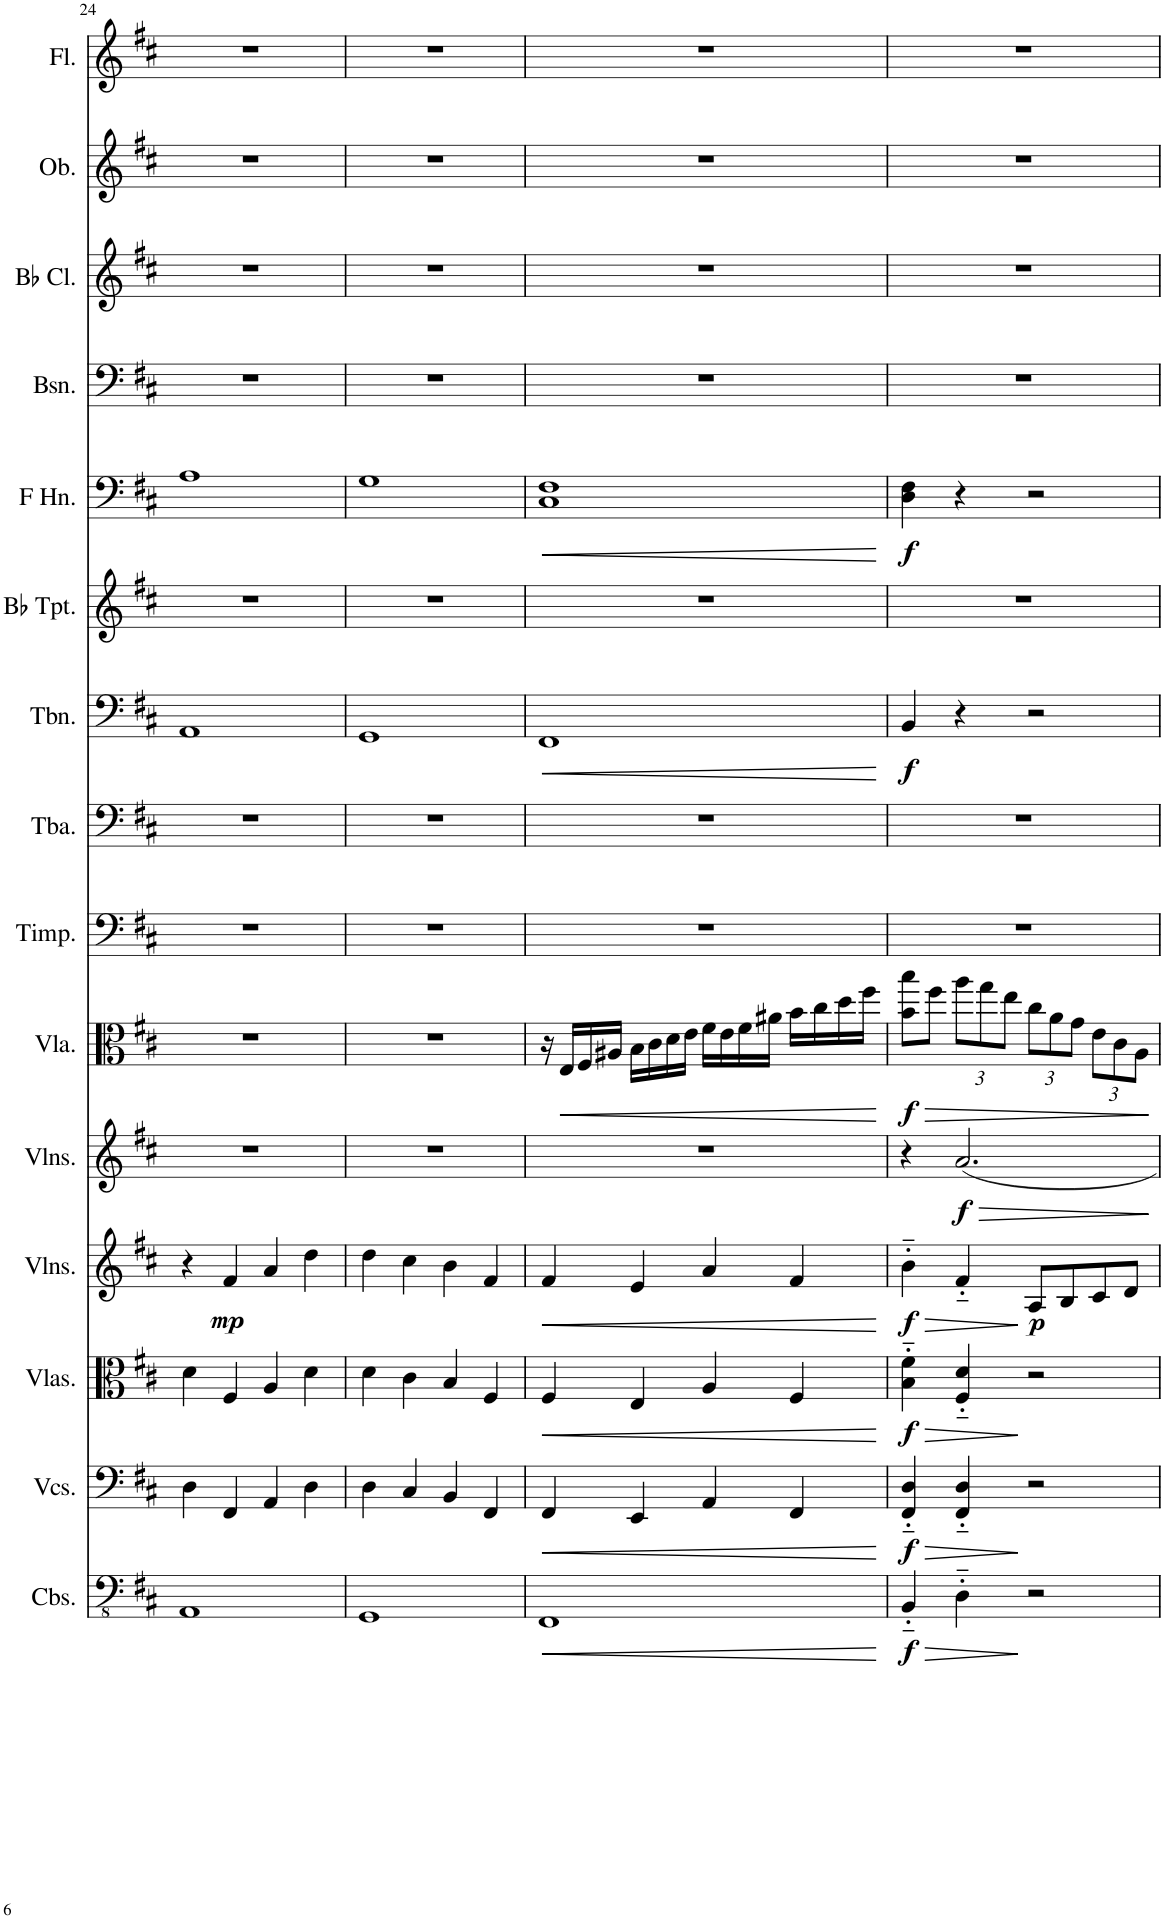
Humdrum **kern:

**kern	**dynam	**kern	**dynam	**kern	**dynam	**kern	**dynam	**kern	**dynam	**kern	**dynam	**kern	**kern	**kern	**dynam	**kern	**kern	**dynam	**kern	**kern	**kern	**kern
*part15	*part15	*part14	*part14	*part13	*part13	*part12	*part12	*part11	*part11	*part10	*part10	*part9	*part8	*part7	*part7	*part6	*part5	*part5	*part4	*part3	*part2	*part1
*staff15	*staff15	*staff14	*staff14	*staff13	*staff13	*staff12	*staff12	*staff11	*staff11	*staff10	*staff10	*staff9	*staff8	*staff7	*staff7	*staff6	*staff5	*staff5	*staff4	*staff3	*staff2	*staff1
*I"Contrabasses	*	*I"Violoncellos	*	*I"Violas	*	*I"Violins	*	*I"Violins	*	*I"Viola	*	*I"Timpani	*I"Tuba	*I"Trombone	*	*I"Bb Trumpet	*I"Horn in F	*	*I"Bassoon	*I"Bb Clarinet	*I"Oboe	*I"Flute
*I'Cbs.	*	*I'Vcs.	*	*I'Vlas.	*	*I'Vlns.	*	*I'Vlns.	*	*I'Vla.	*	*I'Timp.	*I'Tba.	*I'Tbn.	*	*I'Bb Tpt.	*	*	*I'Bsn.	*I'Bb Cl.	*I'Ob.	*I'Fl.
!!LO:PB:g=z
*clefFv4	*	*clefF4	*	*clefC3	*	*clefG2	*	*clefG2	*	*clefC3	*	*clefF4	*clefF4	*clefF4	*	*clefG2	*clefF4	*	*clefF4	*clefG2	*clefG2	*clefG2
*	*	*	*	*	*	*	*	*	*	*	*	*	*	*	*	*ITrd1c2	*ITrd4c7	*	*	*ITrd1c2	*	*
*k[f#c#]	*	*k[f#c#]	*	*k[f#c#]	*	*k[f#c#]	*	*k[f#c#]	*	*k[f#c#]	*	*k[f#c#]	*k[f#c#]	*k[f#c#]	*	*k[f#c#]	*k[f#c#]	*	*k[f#c#]	*k[f#c#]	*k[f#c#]	*k[f#c#]
*M4/4	*	*M4/4	*	*M4/4	*	*M4/4	*	*M4/4	*	*M4/4	*	*M4/4	*M4/4	*M4/4	*	*M4/4	*M4/4	*	*M4/4	*M4/4	*M4/4	*M4/4
=24	=24	=24	=24	=24	=24	=24	=24	=24	=24	=24	=24	=24	=24	=24	=24	=24	=24	=24	=24	=24	=24	=24
1AAA	.	4D\	.	4d\	.	4r	.	1r	.	1r	.	1r	1r	1AA	.	1r	1A	.	1r	1r	1r	1r
!	!	!	!	!	!	!	!LO:DY:b	!	!	!	!	!	!	!	!	!	!	!	!	!	!	!
.	.	4FF#/	.	4F#/	.	4f#/	mp	.	.	.	.	.	.	.	.	.	.	.	.	.	.	.
.	.	4AA/	.	4A/	.	4a/	.	.	.	.	.	.	.	.	.	.	.	.	.	.	.	.
.	.	4D\	.	4d\	.	4dd\	.	.	.	.	.	.	.	.	.	.	.	.	.	.	.	.
=25	=25	=25	=25	=25	=25	=25	=25	=25	=25	=25	=25	=25	=25	=25	=25	=25	=25	=25	=25	=25	=25	=25
1GGG	.	4D\	.	4d\	.	4dd\	.	1r	.	1r	.	1r	1r	1GG	.	1r	1G	.	1r	1r	1r	1r
.	.	4C#/	.	4c#\	.	4cc#\	.	.	.	.	.	.	.	.	.	.	.	.	.	.	.	.
.	.	4BB/	.	4B/	.	4b\	.	.	.	.	.	.	.	.	.	.	.	.	.	.	.	.
.	.	4FF#/	.	4F#/	.	4f#/	.	.	.	.	.	.	.	.	.	.	.	.	.	.	.	.
=26	=26	=26	=26	=26	=26	=26	=26	=26	=26	=26	=26	=26	=26	=26	=26	=26	=26	=26	=26	=26	=26	=26
!	!LO:HP:b	!	!LO:HP:b	!	!LO:HP:b	!	!LO:HP:b	!	!	!	!	!	!	!	!LO:HP:b	!	!	!LO:HP:b	!	!	!	!
1FFF#	<	4FF#/	<	4F#/	<	4f#/	<	1r	.	16r	.	1r	1r	1FF#	<	1r	1C# 1F#	<	1r	1r	1r	1r
!	!	!	!	!	!	!	!	!	!	!	!LO:HP:b	!	!	!	!	!	!	!	!	!	!	!
.	.	.	.	.	.	.	.	.	.	16E/LL	<	.	.	.	.	.	.	.	.	.	.	.
.	.	.	.	.	.	.	.	.	.	16F#/	.	.	.	.	.	.	.	.	.	.	.	.
.	.	.	.	.	.	.	.	.	.	16A#X/JJ	.	.	.	.	.	.	.	.	.	.	.	.
.	.	4EE/	.	4E/	.	4e/	.	.	.	16B\LL	.	.	.	.	.	.	.	.	.	.	.	.
.	.	.	.	.	.	.	.	.	.	16c#\	.	.	.	.	.	.	.	.	.	.	.	.
.	.	.	.	.	.	.	.	.	.	16d\	.	.	.	.	.	.	.	.	.	.	.	.
.	.	.	.	.	.	.	.	.	.	16e\JJ	.	.	.	.	.	.	.	.	.	.	.	.
.	.	4AA/	.	4A/	.	4a/	.	.	.	16f#\LL	.	.	.	.	.	.	.	.	.	.	.	.
.	.	.	.	.	.	.	.	.	.	16e\	.	.	.	.	.	.	.	.	.	.	.	.
.	.	.	.	.	.	.	.	.	.	16f#\	.	.	.	.	.	.	.	.	.	.	.	.
.	.	.	.	.	.	.	.	.	.	16a#X\JJ	.	.	.	.	.	.	.	.	.	.	.	.
.	.	4FF#/	.	4F#/	.	4f#/	.	.	.	16b\LL	.	.	.	.	.	.	.	.	.	.	.	.
.	.	.	.	.	.	.	.	.	.	16cc#\	.	.	.	.	.	.	.	.	.	.	.	.
.	.	.	.	.	.	.	.	.	.	16dd\	.	.	.	.	.	.	.	.	.	.	.	.
.	.	.	.	.	.	.	.	.	.	16ff#\JJ	.	.	.	.	.	.	.	.	.	.	.	.
.	[	.	[	.	[	.	[	.	.	.	[	.	.	.	[	.	.	[	.	.	.	.
=27	=27	=27	=27	=27	=27	=27	=27	=27	=27	=27	=27	=27	=27	=27	=27	=27	=27	=27	=27	=27	=27	=27
!	!LO:HP:b	!	!LO:HP:b	!	!LO:HP:b	!	!LO:HP:b	!	!	!	!LO:HP:b	!	!	!	!	!	!	!	!	!	!	!
!	!LO:DY:n=1:b	!	!LO:DY:n=1:b	!	!LO:DY:n=1:b	!	!LO:DY:n=1:b	!	!	!	!LO:DY:n=1:b	!	!	!	!LO:DY:b	!	!	!LO:DY:b	!	!	!	!
4BBB'~/	> f	4FF#/'~ 4D/'~	> f	4B\'~ 4f#\'~	> f	4b'~\	> f	4r	.	8b\ 8bb\L	> f	1r	1r	4BB/	f	1r	4D\ 4F#\	f	1r	1r	1r	1r
.	.	.	.	.	.	.	.	.	.	8ff#\J	.	.	.	.	.	.	.	.	.	.	.	.
!	!	!	!	!	!	!	!	!	!LO:HP:b	!	!	!	!	!	!	!	!	!	!	!	!	!
*	*	*	*	*	*	*	*	*	*	*Xbrackettup	*	*	*	*	*	*	*	*	*	*	*	*
!	!	!	!	!	!	!	!	!	!LO:DY:n=1:b	!	!	!	!	!	!	!	!	!	!	!	!	!
4DD'~\	.	4FF#/'~ 4D/'~	.	4F#/'~ 4d/'~	.	4f#'~/	.	2.a/	> f	12aa\L	.	.	.	4r	.	.	4r	.	.	.	.	.
.	.	.	.	.	.	.	.	.	.	12gg\	.	.	.	.	.	.	.	.	.	.	.	.
.	.	.	.	.	.	.	.	.	.	12ee\J	.	.	.	.	.	.	.	.	.	.	.	.
!	!	!	!	!	!	!	!LO:DY:n=2:b	!	!	!	!	!	!	!	!	!	!	!	!	!	!	!
2r	]	2r	]	2r	]	8A/L	] p	.	.	12cc#\L	.	.	.	2r	.	.	2r	.	.	.	.	.
.	.	.	.	.	.	.	.	.	.	12a\	.	.	.	.	.	.	.	.	.	.	.	.
.	.	.	.	.	.	8B/	.	.	.	.	.	.	.	.	.	.	.	.	.	.	.	.
.	.	.	.	.	.	.	.	.	.	12g\J	.	.	.	.	.	.	.	.	.	.	.	.
.	.	.	.	.	.	8c#/	.	.	.	12e\L	.	.	.	.	.	.	.	.	.	.	.	.
.	.	.	.	.	.	.	.	.	.	12c#\	.	.	.	.	.	.	.	.	.	.	.	.
.	.	.	.	.	.	8d/J	.	.	.	.	.	.	.	.	.	.	.	.	.	.	.	.
.	.	.	.	.	.	.	.	.	.	12A\J	.	.	.	.	.	.	.	.	.	.	.	.
.	.	.	.	.	.	.	.	.	]	.	]	.	.	.	.	.	.	.	.	.	.	.
=	=	=	=	=	=	=	=	=	=	=	=	=	=	=	=	=	=	=	=	=	=	=
*-	*-	*-	*-	*-	*-	*-	*-	*-	*-	*-	*-	*-	*-	*-	*-	*-	*-	*-	*-	*-	*-	*-
